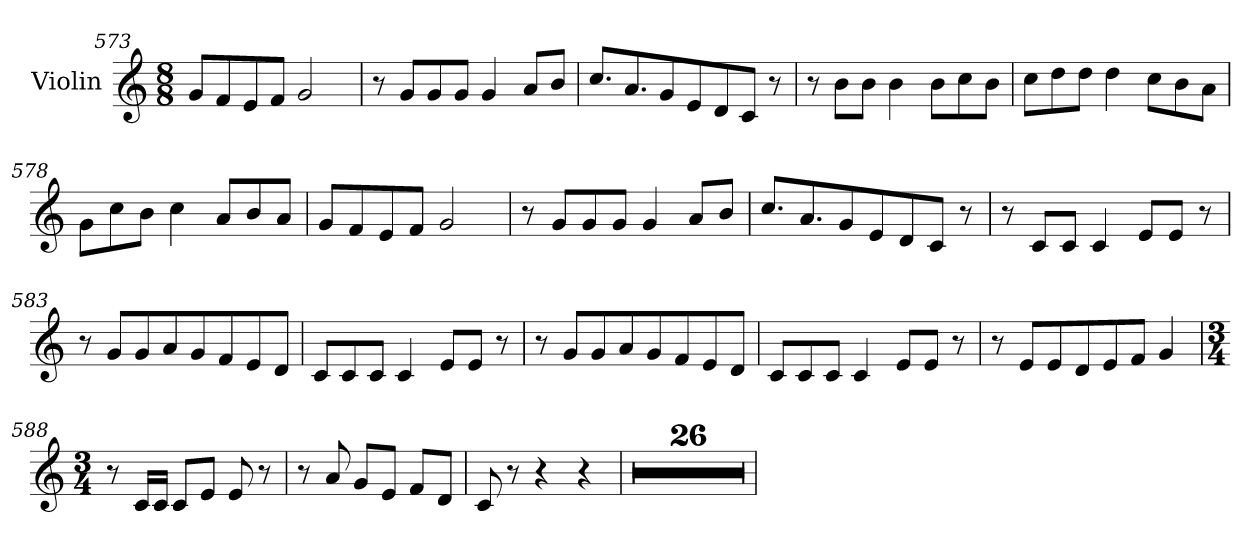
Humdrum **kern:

**kern
*part1
*staff1
*I"Violin
!!LO:PB:g=z
*clefG2
*k[]
*C:
*M8/8
=573
8g/L
8f/
8e/
8f/J
2g/
=574
8r
8g/L
8g/
8g/J
4g/
8a/L
8b/J
=575
8.cc/L
8.a/
8g/
8e/
8d/
8c/J
8r
!!LO:PB:g=z
=576
8r
8b\L
8b\J
4b\
8b\L
8cc\
8b\J
!!LO:PB:g=z
=577
8cc\L
8dd\
8dd\J
4dd\
8cc\L
8b\
8a\J
=578
8g\L
8cc\
8b\J
4cc\
8a/L
8b/
8a/J
=579
8g/L
8f/
8e/
8f/J
2g/
=580
8r
8g/L
8g/
8g/J
4g/
8a/L
8b/J
=581
8.cc/L
8.a/
8g/
8e/
8d/
8c/J
8r
!!LO:PB:g=z
=582
8r
8c/L
8c/J
4c/
8e/L
8e/J
8r
=583
8r
8g/L
8g/
8a/
8g/
8f/
8e/
8d/J
=584
8c/L
8c/
8c/J
4c/
8e/L
8e/J
8r
!!LO:PB:g=z
=585
8r
8g/L
8g/
8a/
8g/
8f/
8e/
8d/J
!!LO:PB:g=z
=586
8c/L
8c/
8c/J
4c/
8e/L
8e/J
8r
=587
8r
8e/L
8e/
8d/
8e/
8f/J
4g/
=588
*M3/4
*MM80
8r
16c/LL
16c/JJ
8c/L
8e/J
8e/
8r
!!LO:PB:g=z
=589
8r
8a/
8g/L
8e/J
8f/L
8d/J
!!LO:PB:g=z
=590
8c/
8r
4r
4r
=591
2.r
=592
2.r
=593
2.r
=594
2.r
=595
2.r
=596
2.r
!!LO:PB:g=z
=597
2.r
=598
2.r
!!LO:PB:g=z
=599
2.r
=600
2.r
=601
2.r
=602
2.r
=603
2.r
=604
2.r
!!LO:PB:g=z
=605
2.r
=606
2.r
!!LO:PB:g=z
=607
2.r
=608
2.r
=609
2.r
=610
2.r
=611
2.r
=612
2.r
!!LO:PB:g=z
=613
2.r
=614
2.r
!!LO:PB:g=z
=615
2.r
=616
2.r
=
*-
